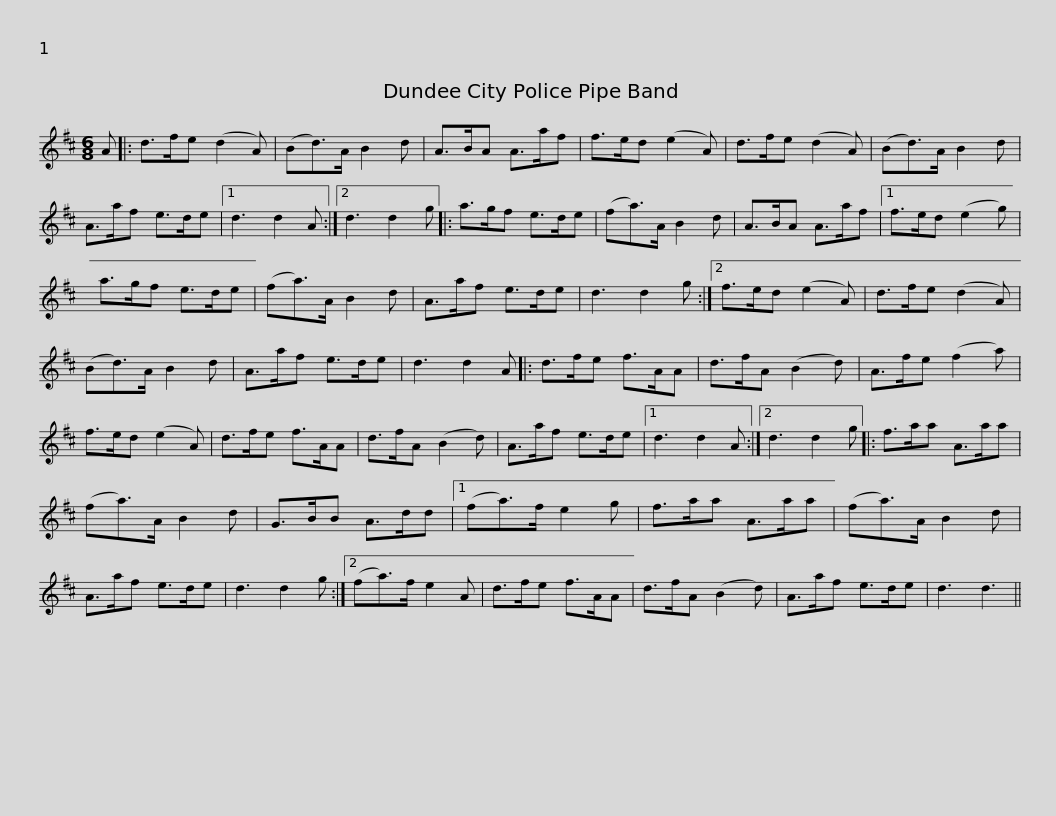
X:1
L:1/8
M:6/8
I:linebreak $
K:D
V:1 treble
V:1
 A |: d>fe (d2 A) | (Bd>)A B2 d | A>BA A>af | f>ed (e2 A) | %5
 d>fe (d2 A) | (Bd>)A B2 d |$ A>af e>de |1 d3 d2 A :|2 d3 d2 g |: %10
 a>gf e>de | (fa>)A B2 d | A>BA A>af |1 f>ed (e2 g) |$ a>gf e>de | %15
 (fa>)A B2 d | A>af e>de | d3 d2 g :|2 f>ed (e2 A) | d>fe (d2 A) | %20
 (Bd>)A B2 d |$ A>af e>de | d3 d2 A |: d>fe f>AA | d>fA (B2 d) | %25
 A>fe (f2 a) | f>ed (e2 A) | d>fe f>AA |$ d>fA (B2 d) | A>af e>de |1 %30
 d3 d2 A :|2 d3 d2 g |: f>aa A>aa | (fa>)A B2 d | G>BB A>dd |1$ %35
 (fa>)f e2 g | f>aa A>aa | (fa>)A B2 d | A>af e>de | d3 d2 g :|2 %40
 (fa>)f e2 A | d>fe f>AA |$ d>fA (B2 d) | A>af e>de | d3 d3 || %45
